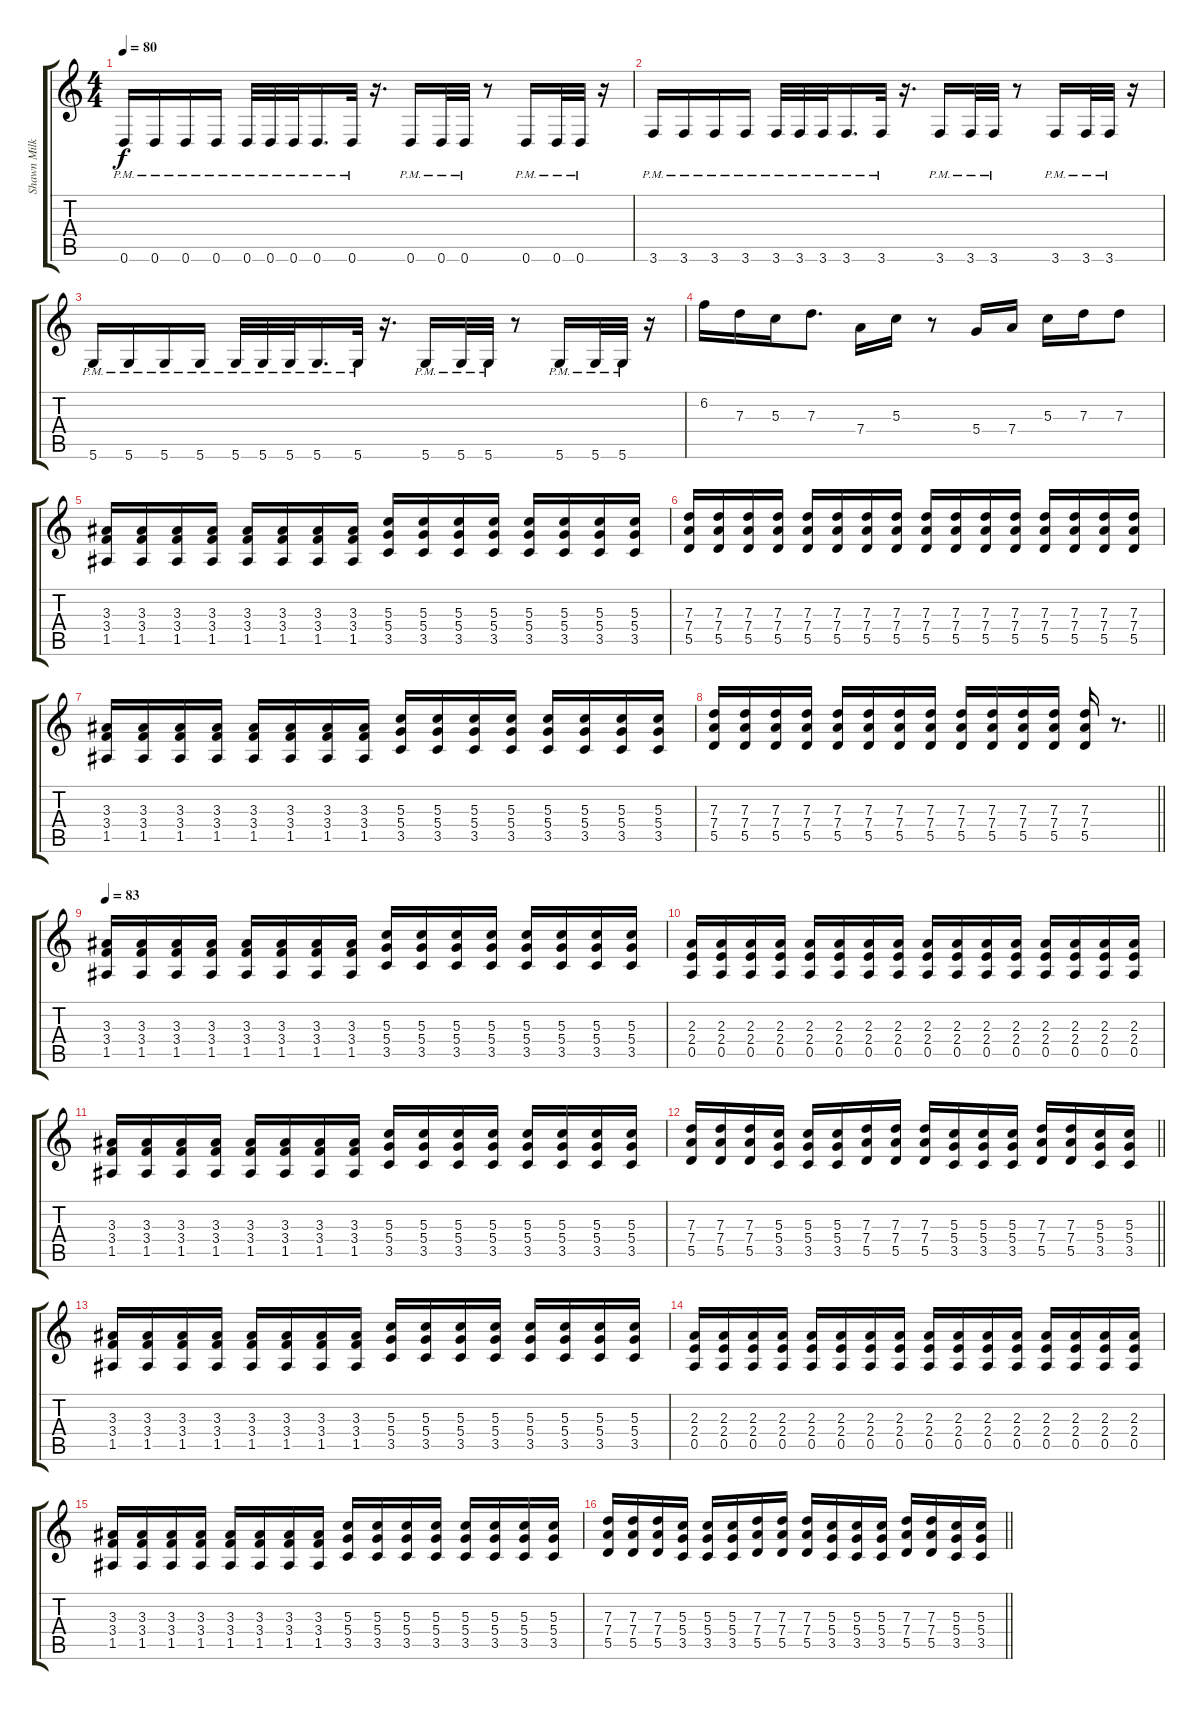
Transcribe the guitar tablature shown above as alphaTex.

\track ("Shawn Milke - Guitar" "Shawn Milk") {instrument distortionguitar}
\staff {score tabs}
\tuning (E4 B3 G3 D3 A2 D2) {hide}
\ts (4 4)
\tempo 80
\clef g2
\ks c
0.6{pm}.16{dy f} 0.6{pm}.16 0.6{pm}.16 0.6{pm}.16 0.6{pm}.32 0.6{pm}.32 0.6{pm}.32 0.6{pm}.16{d} 0.6{pm}.32 r.16{d} 0.6{pm}.16 0.6{pm}.32 0.6{pm}.32 r.8 0.6{pm}.16 0.6{pm}.32 0.6{pm}.32 r.16 |
3.6{pm}.16 3.6{pm}.16 3.6{pm}.16 3.6{pm}.16 3.6{pm}.32 3.6{pm}.32 3.6{pm}.32 3.6{pm}.16{d} 3.6{pm}.32 r.16{d} 3.6{pm}.16 3.6{pm}.32 3.6{pm}.32 r.8 3.6{pm}.16 3.6{pm}.32 3.6{pm}.32 r.16 |
5.6{pm}.16 5.6{pm}.16 5.6{pm}.16 5.6{pm}.16 5.6{pm}.32 5.6{pm}.32 5.6{pm}.32 5.6{pm}.16{d} 5.6{pm}.32 r.16{d} 5.6{pm}.16 5.6{pm}.32 5.6{pm}.32 r.8 5.6{pm}.16 5.6{pm}.32 5.6{pm}.32 r.16 |
6.2.16 7.3.16 5.3.16 7.3.8{d} 7.4.16 5.3.16 r.8 5.4.16 7.4.16 5.3.16 7.3.16 7.3.8 |
(3.3 3.4 1.5).16 (3.3 3.4 1.5).16 (3.3 3.4 1.5).16 (3.3 3.4 1.5).16 (3.3 3.4 1.5).16 (3.3 3.4 1.5).16 (3.3 3.4 1.5).16 (3.3 3.4 1.5).16 (5.3 5.4 3.5).16 (5.3 5.4 3.5).16 (5.3 5.4 3.5).16 (5.3 5.4 3.5).16 (5.3 5.4 3.5).16 (5.3 5.4 3.5).16 (5.3 5.4 3.5).16 (5.3 5.4 3.5).16 |
(7.3 7.4 5.5).16 (7.3 7.4 5.5).16 (7.3 7.4 5.5).16 (7.3 7.4 5.5).16 (7.3 7.4 5.5).16 (7.3 7.4 5.5).16 (7.3 7.4 5.5).16 (7.3 7.4 5.5).16 (7.3 7.4 5.5).16 (7.3 7.4 5.5).16 (7.3 7.4 5.5).16 (7.3 7.4 5.5).16 (7.3 7.4 5.5).16 (7.3 7.4 5.5).16 (7.3 7.4 5.5).16 (7.3 7.4 5.5).16 |
(3.3 3.4 1.5).16 (3.3 3.4 1.5).16 (3.3 3.4 1.5).16 (3.3 3.4 1.5).16 (3.3 3.4 1.5).16 (3.3 3.4 1.5).16 (3.3 3.4 1.5).16 (3.3 3.4 1.5).16 (5.3 5.4 3.5).16 (5.3 5.4 3.5).16 (5.3 5.4 3.5).16 (5.3 5.4 3.5).16 (5.3 5.4 3.5).16 (5.3 5.4 3.5).16 (5.3 5.4 3.5).16 (5.3 5.4 3.5).16 |
\barLineRight lightlight
(7.3 7.4 5.5).16 (7.3 7.4 5.5).16 (7.3 7.4 5.5).16 (7.3 7.4 5.5).16 (7.3 7.4 5.5).16 (7.3 7.4 5.5).16 (7.3 7.4 5.5).16 (7.3 7.4 5.5).16 (7.3 7.4 5.5).16 (7.3 7.4 5.5).16 (7.3 7.4 5.5).16 (7.3 7.4 5.5).16 (7.3 7.4 5.5).16 r.8{d} |
\tempo 83
(3.3 3.4 1.5).16 (3.3 3.4 1.5).16 (3.3 3.4 1.5).16 (3.3 3.4 1.5).16 (3.3 3.4 1.5).16 (3.3 3.4 1.5).16 (3.3 3.4 1.5).16 (3.3 3.4 1.5).16 (5.3 5.4 3.5).16 (5.3 5.4 3.5).16 (5.3 5.4 3.5).16 (5.3 5.4 3.5).16 (5.3 5.4 3.5).16 (5.3 5.4 3.5).16 (5.3 5.4 3.5).16 (5.3 5.4 3.5).16 |
(2.3 2.4 0.5).16 (2.3 2.4 0.5).16 (2.3 2.4 0.5).16 (2.3 2.4 0.5).16 (2.3 2.4 0.5).16 (2.3 2.4 0.5).16 (2.3 2.4 0.5).16 (2.3 2.4 0.5).16 (2.3 2.4 0.5).16 (2.3 2.4 0.5).16 (2.3 2.4 0.5).16 (2.3 2.4 0.5).16 (2.3 2.4 0.5).16 (2.3 2.4 0.5).16 (2.3 2.4 0.5).16 (2.3 2.4 0.5).16 |
(3.3 3.4 1.5).16 (3.3 3.4 1.5).16 (3.3 3.4 1.5).16 (3.3 3.4 1.5).16 (3.3 3.4 1.5).16 (3.3 3.4 1.5).16 (3.3 3.4 1.5).16 (3.3 3.4 1.5).16 (5.3 5.4 3.5).16 (5.3 5.4 3.5).16 (5.3 5.4 3.5).16 (5.3 5.4 3.5).16 (5.3 5.4 3.5).16 (5.3 5.4 3.5).16 (5.3 5.4 3.5).16 (5.3 5.4 3.5).16 |
\barLineRight lightlight
(7.3 7.4 5.5).16 (7.3 7.4 5.5).16 (7.3 7.4 5.5).16 (5.3 5.4 3.5).16 (5.3 5.4 3.5).16 (5.3 5.4 3.5).16 (7.3 7.4 5.5).16 (7.3 7.4 5.5).16 (7.3 7.4 5.5).16 (5.3 5.4 3.5).16 (5.3 5.4 3.5).16 (5.3 5.4 3.5).16 (7.3 7.4 5.5).16 (7.3 7.4 5.5).16 (5.3 5.4 3.5).16 (5.3 5.4 3.5).16 |
(3.3 3.4 1.5).16 (3.3 3.4 1.5).16 (3.3 3.4 1.5).16 (3.3 3.4 1.5).16 (3.3 3.4 1.5).16 (3.3 3.4 1.5).16 (3.3 3.4 1.5).16 (3.3 3.4 1.5).16 (5.3 5.4 3.5).16 (5.3 5.4 3.5).16 (5.3 5.4 3.5).16 (5.3 5.4 3.5).16 (5.3 5.4 3.5).16 (5.3 5.4 3.5).16 (5.3 5.4 3.5).16 (5.3 5.4 3.5).16 |
(2.3 2.4 0.5).16 (2.3 2.4 0.5).16 (2.3 2.4 0.5).16 (2.3 2.4 0.5).16 (2.3 2.4 0.5).16 (2.3 2.4 0.5).16 (2.3 2.4 0.5).16 (2.3 2.4 0.5).16 (2.3 2.4 0.5).16 (2.3 2.4 0.5).16 (2.3 2.4 0.5).16 (2.3 2.4 0.5).16 (2.3 2.4 0.5).16 (2.3 2.4 0.5).16 (2.3 2.4 0.5).16 (2.3 2.4 0.5).16 |
(3.3 3.4 1.5).16 (3.3 3.4 1.5).16 (3.3 3.4 1.5).16 (3.3 3.4 1.5).16 (3.3 3.4 1.5).16 (3.3 3.4 1.5).16 (3.3 3.4 1.5).16 (3.3 3.4 1.5).16 (5.3 5.4 3.5).16 (5.3 5.4 3.5).16 (5.3 5.4 3.5).16 (5.3 5.4 3.5).16 (5.3 5.4 3.5).16 (5.3 5.4 3.5).16 (5.3 5.4 3.5).16 (5.3 5.4 3.5).16 |
\barLineRight lightlight
(7.3 7.4 5.5).16 (7.3 7.4 5.5).16 (7.3 7.4 5.5).16 (5.3 5.4 3.5).16 (5.3 5.4 3.5).16 (5.3 5.4 3.5).16 (7.3 7.4 5.5).16 (7.3 7.4 5.5).16 (7.3 7.4 5.5).16 (5.3 5.4 3.5).16 (5.3 5.4 3.5).16 (5.3 5.4 3.5).16 (7.3 7.4 5.5).16 (7.3 7.4 5.5).16 (5.3 5.4 3.5).16 (5.3 5.4 3.5).16
